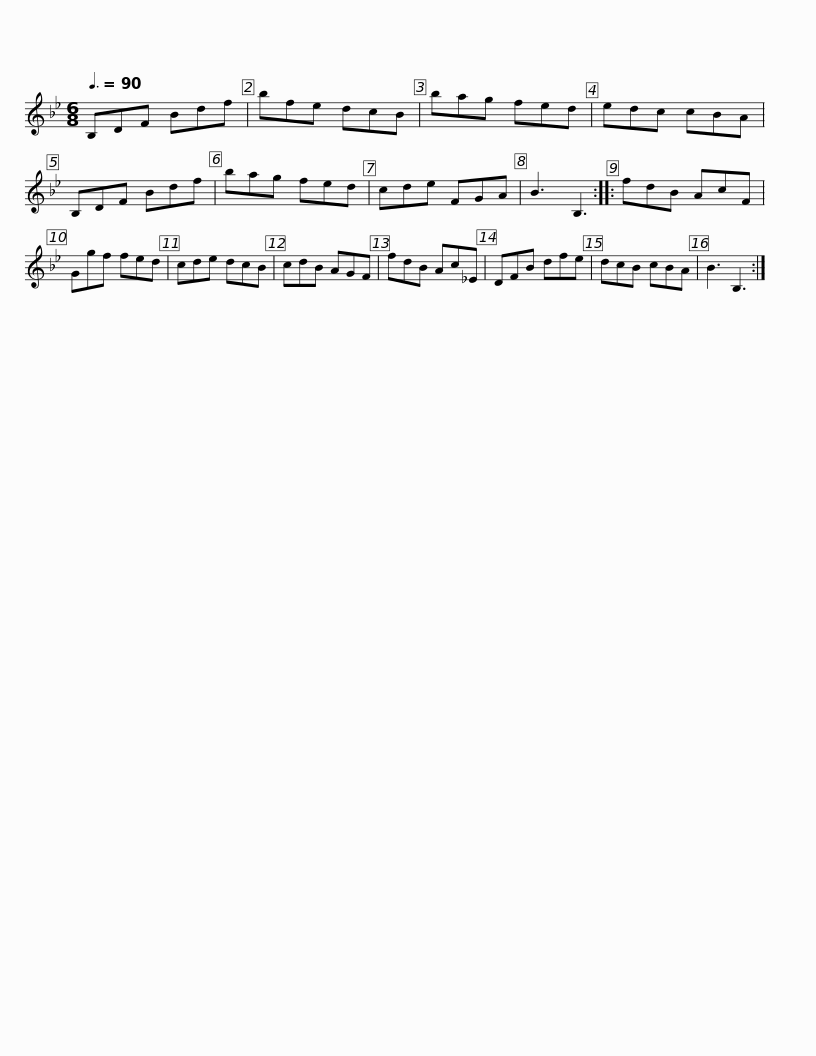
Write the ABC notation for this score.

X:1
L:1/8
Q:3/8=90
M:6/8
I:linebreak $
K:Bb
V:1 treble
V:1
 B,DF Bdf | bfe dcB | bag fed | edc cBA | B,DF Bdf | %5
 bag fed | cde FGA |$ B3 B,3 :: fdB AcF | Ggf fed | %10
 cde dcB | cdB AGF | fdB Ac_E | DFB dfe |$ dcB cBA | %15
 B3 B,3 :| %16
